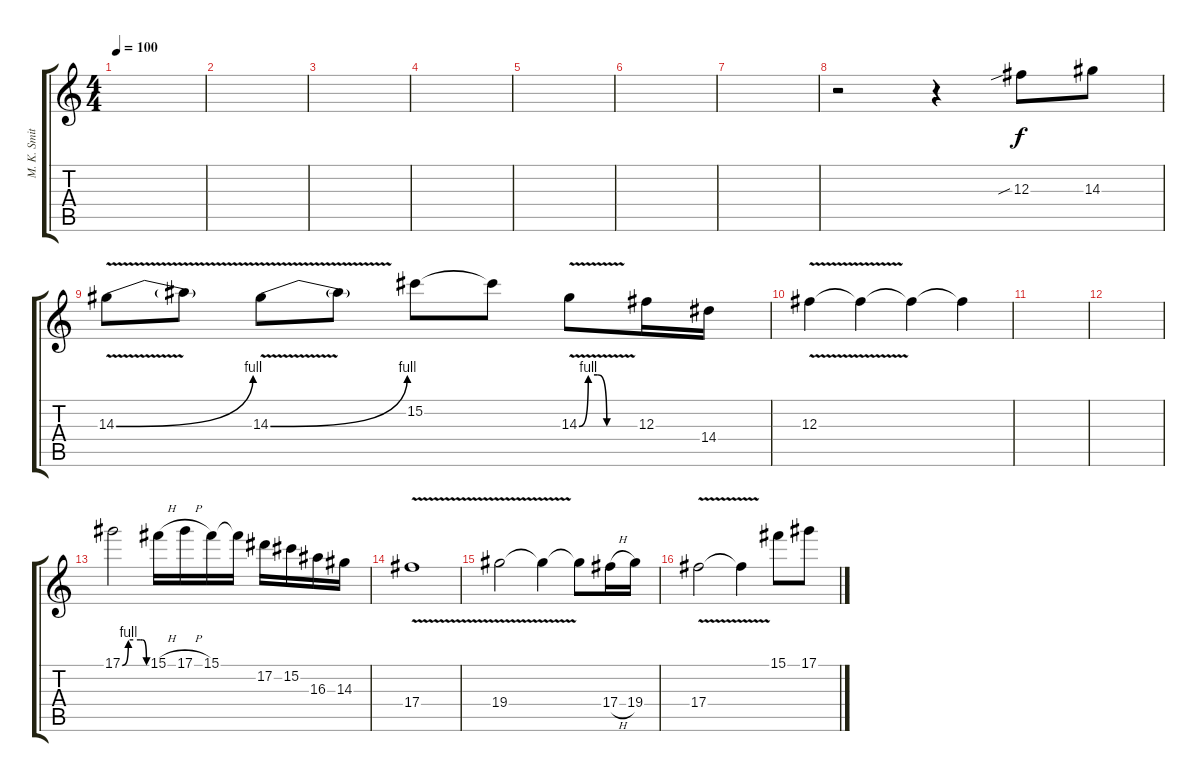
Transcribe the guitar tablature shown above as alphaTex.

\track ("M. K. Smith (Solo)" "M. K. Smit") {instrument distortionguitar}
\staff {score tabs}
\tuning (Eb4 Bb3 Gb3 Db3 Ab2 Eb2) {hide}
\ts (4 4)
\tempo 100
\clef g2
\ks c
|
|
|
|
|
|
|
r.2 r.4 12.3{sib}.8 14.3.8 |
14.3{be (bend 0 0 60 4) v}.8 14.3{t}.8 14.3{be (bend 0 0 60 4) v}.8 14.3{t}.8 15.2.8 15.2{t}.8 14.3{be (custom 0 0 10 4 20 4 30 0 60 0) v}.8 12.3.16 14.4.16 |
12.3{v}.4 12.3{t}.4 12.3{t}.4 12.3{t}.4 |
|
|
17.1{be (custom 0 0 15 4 45 4 50 4 60 0)}.2 15.1{h}.16 17.1{h}.16 15.1.16 15.1{t}.16 17.2.16 15.2.16 16.3.16 14.3.16 |
17.4{v}.1 |
19.4{v}.2 19.4{t}.4 19.4{t}.8 17.4{h}.16 19.4.16 |
17.4{v}.2 17.4{t}.4 15.1.8 17.1.8
